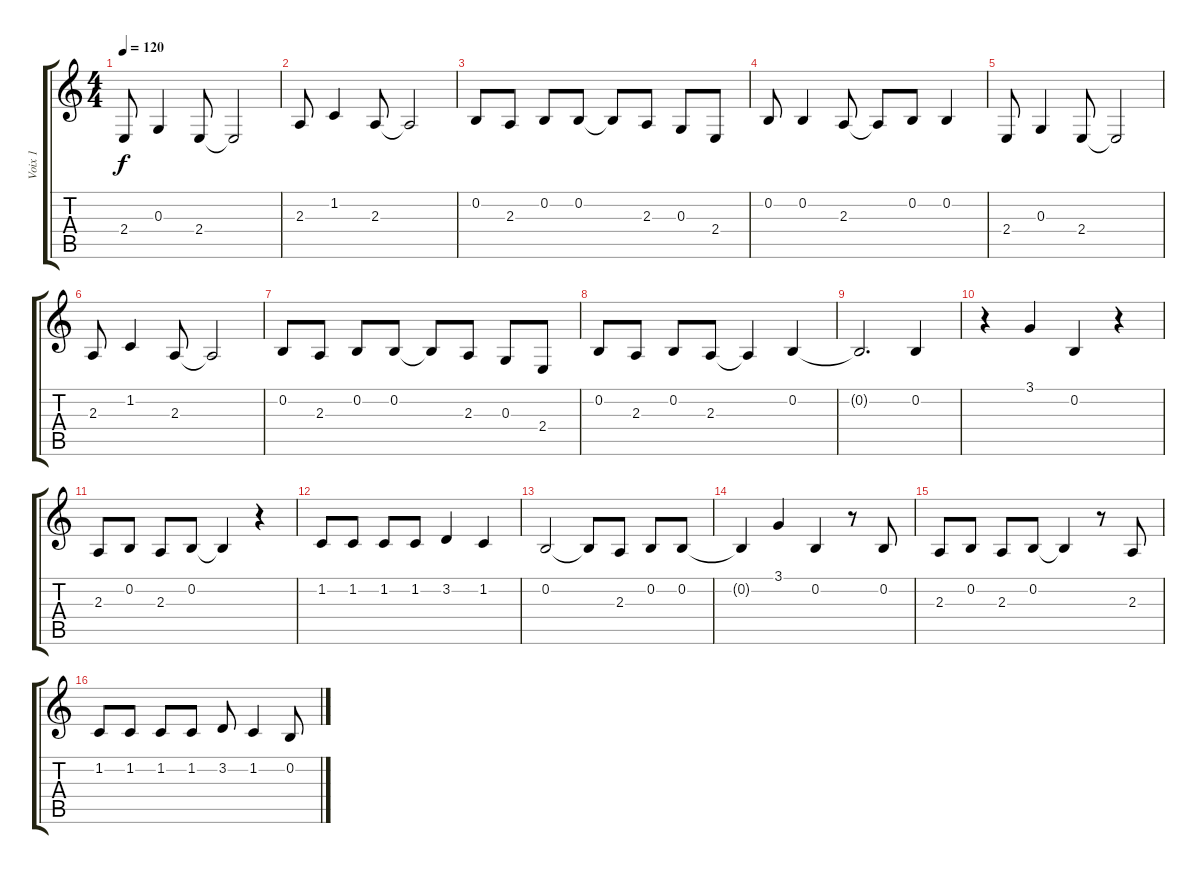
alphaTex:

\track ("Voix 1" "Voix 1") {instrument bassoon}
\staff {score tabs}
\tuning (E4 B3 G3 D3 A2 E2) {hide}
\ts (4 4)
\tempo 120
\clef g2
\ks c
2.4.8{dy f} 0.3.4 2.4.8 2.4{t}.2 |
2.3.8 1.2.4 2.3.8 2.3{t}.2 |
0.2.8 2.3.8 0.2.8 0.2.8 0.2{t}.8 2.3.8 0.3.8 2.4.8 |
0.2.8 0.2.4 2.3.8 2.3{t}.8 0.2.8 0.2.4 |
2.4.8 0.3.4 2.4.8 2.4{t}.2 |
2.3.8 1.2.4 2.3.8 2.3{t}.2 |
0.2.8 2.3.8 0.2.8 0.2.8 0.2{t}.8 2.3.8 0.3.8 2.4.8 |
0.2.8 2.3.8 0.2.8 2.3.8 2.3{t}.4 0.2.4 |
0.2{t}.2{d} 0.2.4 |
r.4 3.1.4 0.2.4 r.4 |
2.3.8 0.2.8 2.3.8 0.2.8 0.2{t}.4 r.4 |
1.2.8 1.2.8 1.2.8 1.2.8 3.2.4 1.2.4 |
0.2.2 0.2{t}.8 2.3.8 0.2.8 0.2.8 |
0.2{t}.4 3.1.4 0.2.4 r.8 0.2.8 |
2.3.8 0.2.8 2.3.8 0.2.8 0.2{t}.4 r.8 2.3.8 |
1.2.8 1.2.8 1.2.8 1.2.8 3.2.8 1.2.4 0.2.8
